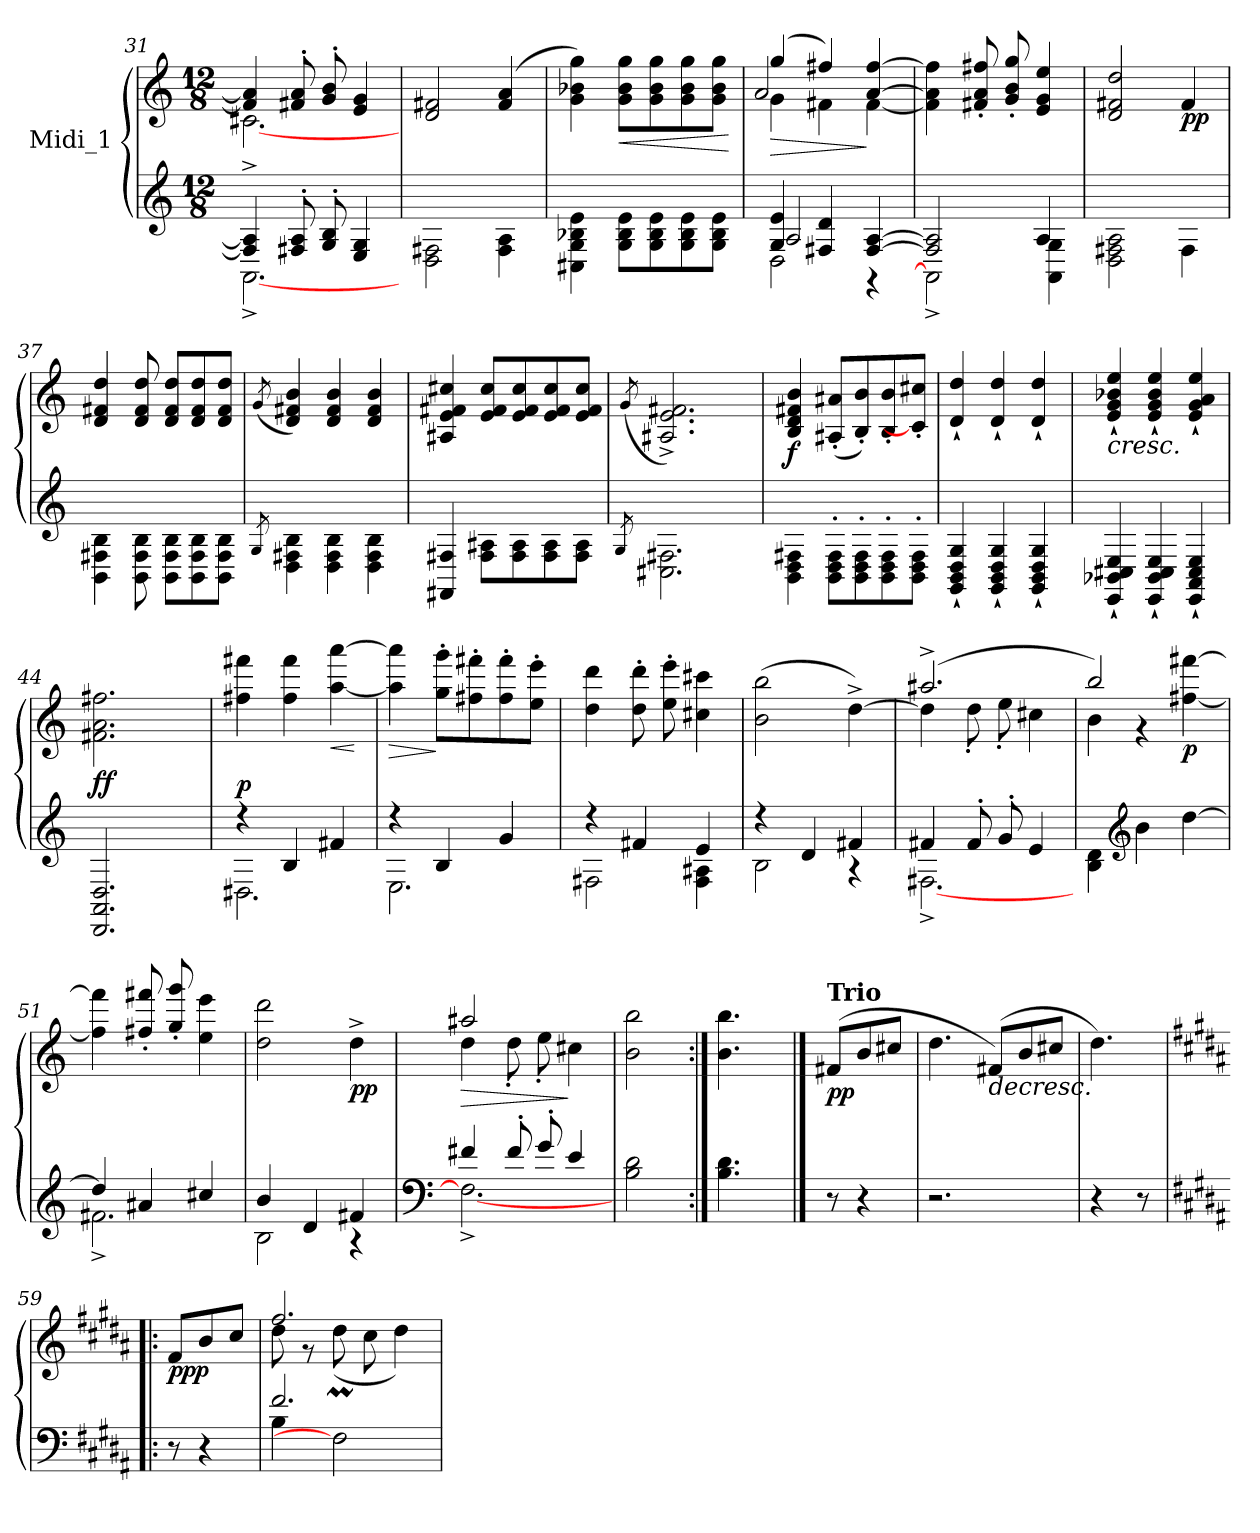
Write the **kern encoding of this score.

**kern	**kern	**dynam
*part1	*part1	*part1
*staff2	*staff1	*staff1/2
*I"Midi_1	*	*
!!LO:LB:g=z
*clefG2	*clefG2	*
*k[]	*k[]	*
*M12/8	*M12/8	*
=31	=31	=31
*^	*^	*
*	*^	*	*	*
4F#/]^ 4A/]^	[2.AA^\	2ryy	4f#/] 4a/]	[2.c#X\	.
8F#X/' 8A/'	.	.	8f#X/' 8a/'	.	.
8G/' 8B/'	.	.	8g/' 8b/'	.	.
4E/ 4G/	.	4ryy	4e/ 4g/	.	.
*	*	*	*v	*v	*
!!LO:LB:g=z
=32	=32	=32	=32	=32
*	*	*	*MM90	*
*	*	*	*^	*
*	*	*	*	*^	*
2D\ 2F#X\	2ryy	2ryy	2d/ 2f#X/	2ryy	2ryy	.
4F#\ 4A\	4ryy	4ryy	(>4f#/ 4a/	4ryy	4ryy	.
=33	=33	=33	=33	=33	=33	=33
4C#X\ 4G\ 4B-X\ 4e\	2ryy	2ryy	4g\ 4b-X\ 4gg\)	2ryy	2ryy	.
!	!	!	!	!	!	!LO:HP:b
8G\ 8B-\ 8e\L	.	.	8g\ 8b-\ 8gg\L	.	.	<
8G\ 8B-\ 8e\	.	.	8g\ 8b-\ 8gg\	.	.	.
8G\ 8B-\ 8e\	4ryy	4ryy	8g\ 8b-\ 8gg\	4ryy	4ryy	.
8G\ 8B-\ 8e\J	.	.	8g\ 8b-\ 8gg\J	.	.	.
*v	*v	*v	*	*	*	*
*	*v	*v	*v	*
.	.	[
=34	=34	=34
*^	*	*
*	*^	*	*
!	!	!	!	!LO:HP:b
*	*	*	*^	*
*	*	*	*	*^	*
4G/ 4e/	2D\	2A/	(>4gg/	4g\	2a/	>
4F#X/ 4d/	.	.	4ff#X/)	4f#X\	.	.
[4F#/ [4A/	4r	4ryy	[4a/ [4ff#/	[4f#\	4ryy	]
=35	=35	=35	=35	=35	=35	=35
2F#/] 2A/]	2AA^\]	2ryy	4f#\] 4a\] 4ff#\]	2ryy	2ryy	.
.	.	.	8f#X/' 8a/' 8ff#X/'	.	.	.
.	.	.	8g/' 8b/' 8gg/'	.	.	.
4A/	4AA\ 4G\	4ryy	4e/ 4g/ 4ee/	4ryy	4ryy	.
=36	=36	=36	=36	=36	=36	=36
2D\ 2F#X\ 2A\	2ryy	2ryy	2d/ 2f#X/ 2dd/	2ryy	2ryy	.
!	!	!	!	!	!	!LO:DY:b
4F#\	4ryy	4ryy	4f#/	4ryy	4ryy	pp
=37	=37	=37	=37	=37	=37	=37
4BB\ 4F#X\ 4B\	2ryy	2ryy	4d/ 4f#X/ 4dd/	2ryy	2ryy	.
8BB\ 8F#\ 8B\	.	.	8d/ 8f#/ 8dd/	.	.	.
8BB\ 8F#\ 8B\L	.	.	8d/ 8f#/ 8dd/L	.	.	.
8BB\ 8F#\ 8B\	4ryy	4ryy	8d/ 8f#/ 8dd/	4ryy	4ryy	.
8BB\ 8F#\ 8B\J	.	.	8d/ 8f#/ 8dd/J	.	.	.
=38	=38	=38	=38	=38	=38	=38
8qG/	.	.	(8qg/	.	.	.
4D\ 4F#X\ 4B\	2ryy	2ryy	4d/ 4f#X/ 4b/)	2ryy	2ryy	.
4D\ 4F#\ 4B\	.	.	4d/ 4f#/ 4b/	.	.	.
4D\ 4F#\ 4B\	4ryy	4ryy	4d/ 4f#/ 4b/	4ryy	4ryy	.
!!LO:LB:g=z	!!	!!
=39	=39	=39	=39	=39	=39	=39
4FF#X/ 4F#X/	2ryy	2ryy	4A#X/ 4e/ 4f#X/ 4cc#X/	2ryy	2ryy	.
8F#\ 8A#X\L	.	.	8e/ 8f#/ 8cc#/L	.	.	.
8F#\ 8A#\	.	.	8e/ 8f#/ 8cc#/	.	.	.
8F#\ 8A#\	4ryy	4ryy	8e/ 8f#/ 8cc#/	4ryy	4ryy	.
8F#\ 8A#\J	.	.	8e/ 8f#/ 8cc#/J	.	.	.
*v	*v	*v	*	*	*	*
*	*v	*v	*v	*
!!LO:PB:g=z
=40	=40	=40
*	*MM90	*
8qG/	(>8qg/	.
*^	*	*
2.C#X\ 2.F#X\	2ryy	2.A#X/^ 2.e/^ 2.f#X/^)	.
.	4ryy	.	.
=41	=41	=41	=41
!	!	!	!LO:DY:b
4BB\ 4D\ 4F#X\	2ryy	4B/ 4d/ 4f#X/ 4b/	f
8BB\' 8D\' 8F#\'L	.	(8A#X/' 8a#X/'L	.
8BB\' 8D\' 8F#\'	.	8B/' 8b/')	.
8BB\' 8D\' 8F#\'	4ryy	8B/' 8b/'	.
8BB\' 8D\' 8F#\'J	.	8c#/]' 8cc#X/'J	.
=42	=42	=42	=42
4GG/` 4BB/` 4D/` 4G/`	2ryy	4d/` 4dd/`	.
4GG/` 4BB/` 4D/` 4G/`	.	4d/` 4dd/`	.
4GG/` 4BB/` 4D/` 4G/`	4ryy	4d/` 4dd/`	.
=43	=43	=43	=43
!	!	!LO:TX:b:i:t=cresc.	!
4EE/` 4BB-X/` 4C#X/` 4E/`	2ryy	4e/` 4g/` 4b-X/` 4ee/`	.
4EE/` 4BB-/` 4C#/` 4E/`	.	4e/` 4g/` 4b-/` 4ee/`	.
4EE/` 4AA/` 4C#/` 4E/`	4ryy	4e/` 4g/` 4a/` 4ee/`	.
=44	=44	=44	=44
!	!	!	!LO:DY:b
2.DD/ 2.AA/ 2.D/	2ryy	2.f#X\ 2.a\ 2.ff#X\	ff
.	4ryy	.	.
=45	=45	=45	=45
!	!	!	!LO:DY:a=2
4r	2.D#X\	4ff#X\ 4fff#X\	p
4B/	.	4ff#\ 4fff#\	.
!	!	!	!LO:HP:b
4f#X/	.	[4aa\ [4aaa\	<
*v	*v	*	*
.	.	[
=46	=46	=46
*^	*	*
!	!	!	!LO:HP:b
4r	2.E\	4aa\] 4aaa\]	>
4B/	.	8gg\' 8ggg\'L	]
.	.	8ff#X\' 8fff#X\'	.
4g/	.	8ff#\' 8fff#\'	.
.	.	8ee\' 8eee\'J	.
!!LO:LB:g=z
=47	=47	=47	=47
4r	2F#X\	4dd\ 4ddd\	.
4f#X/	.	8dd\' 8ddd\'	.
.	.	8ee\' 8eee\'	.
4e/	4F#\ 4A#X\	4cc#X\ 4ccc#X\	.
!!LO:LB:g=z
=48	=48	=48	=48
4r	2B\	(>2b\ 2bb\	.
4d/	.	.	.
4f#X/	4r	[4dd^\)	.
!!LO:LB:g=z
=49	=49	=49	=49
*	*	*MM90	*
*	*	*^	*
4f#X/	[2.F#X^\	(>2.aa#X^/	4dd\]	.
8f#'/	.	.	8dd'\	.
8g'/	.	.	8ee'\	.
4e/	.	.	4cc#X\	.
=50	=50	=50	=50	=50
4B\ 4d\	4ryy	2bb/)	4b\	.
*clefG2	*	*	*	*
4b\	4ryy	.	4r	.
!	!	!	!	!LO:DY:b
[4dd\	4ryy	[4ff#X\ [4fff#X\	4ryy	p
=51	=51	=51	=51	=51
4dd/]	2.f#X^\	4ff#\] 4fff#\]	2ryy	.
4a#X/	.	8ff#X/' 8fff#X/'	.	.
.	.	8gg/' 8ggg/'	.	.
4cc#X/	.	4ee\ 4eee\	4ryy	.
=52	=52	=52	=52	=52
4b/	2B\	2dd\ 2ddd\	2ryy	.
4d/	.	.	.	.
!	!	!	!	!LO:DY:b
4f#X/	4r	4dd^\	4ryy	pp
=53	=53	=53	=53	=53
*clefF4	*	*	*	*
!	!	!	!	!LO:HP:b
4f#X/	2.F#^\_	2aa#X/	4dd\	>
8f#'/	.	.	8dd'\	.
8g'/	.	.	8ee'\	.
4e/	.	4cc#X\	4ryy	]
=54	=54	=54	=54	=54
2B\ 2d\	2ryy	2b\ 2bb\	2ryy	.
=55:|!	=55:|!	=55:|!	=55:|!	=55:|!
4.B\ 4.d\	4ryy	4.b\ 4.bb\	4ryy	.
.	8ryy	.	8ryy	.
==56	==56	==56	==56	==56
!	!	!LO:TX:a:B:t=Trio	!	!
!	!	!	!	!LO:DY:b
8r	4ryy	(>8f#X/L	4ryy	pp
4r	.	8b/	.	.
.	8ryy	8cc#X/J	8ryy	.
!!LO:LB:g=z	!!
=57	=57	=57	=57	=57
2.r	2ryy	4.dd\	2ryy	.
!	!	!LO:TX:b:i:t=decresc.	!	!
.	.	(>8f#X/L)	.	.
.	4ryy	8b/	4ryy	.
.	.	8cc#X/J	.	.
=58	=58	=58	=58	=58
4r	4ryy	4.dd\)	4ryy	.
8r	8ryy	.	8ryy	.
!!LO:LB:g=z	!!
=59!|:	=59!|:	=59!|:	=59!|:	=59!|:
*k[f#c#g#d#a#]	*	*k[f#c#g#d#a#]	*	*
*B:	*	*B:	*	*
*	*	*MM90	*	*
!	!	!	!	!LO:DY:b
8r	4ryy	8f#/L	4ryy	ppp
4r	.	8b/	.	.
.	8ryy	8cc#/J	8ryy	.
=60	=60	=60	=60	=60
2.f#/	4B\	2.ff#/	8dd#\	.
.	.	.	8r	.
.	2F#\]	.	(8dd#m\	.
.	.	.	8cc#\	.
.	.	.	4dd#\)	.
*v	*v	*	*	*
*	*v	*v	*
=	=	=
*-	*-	*-
